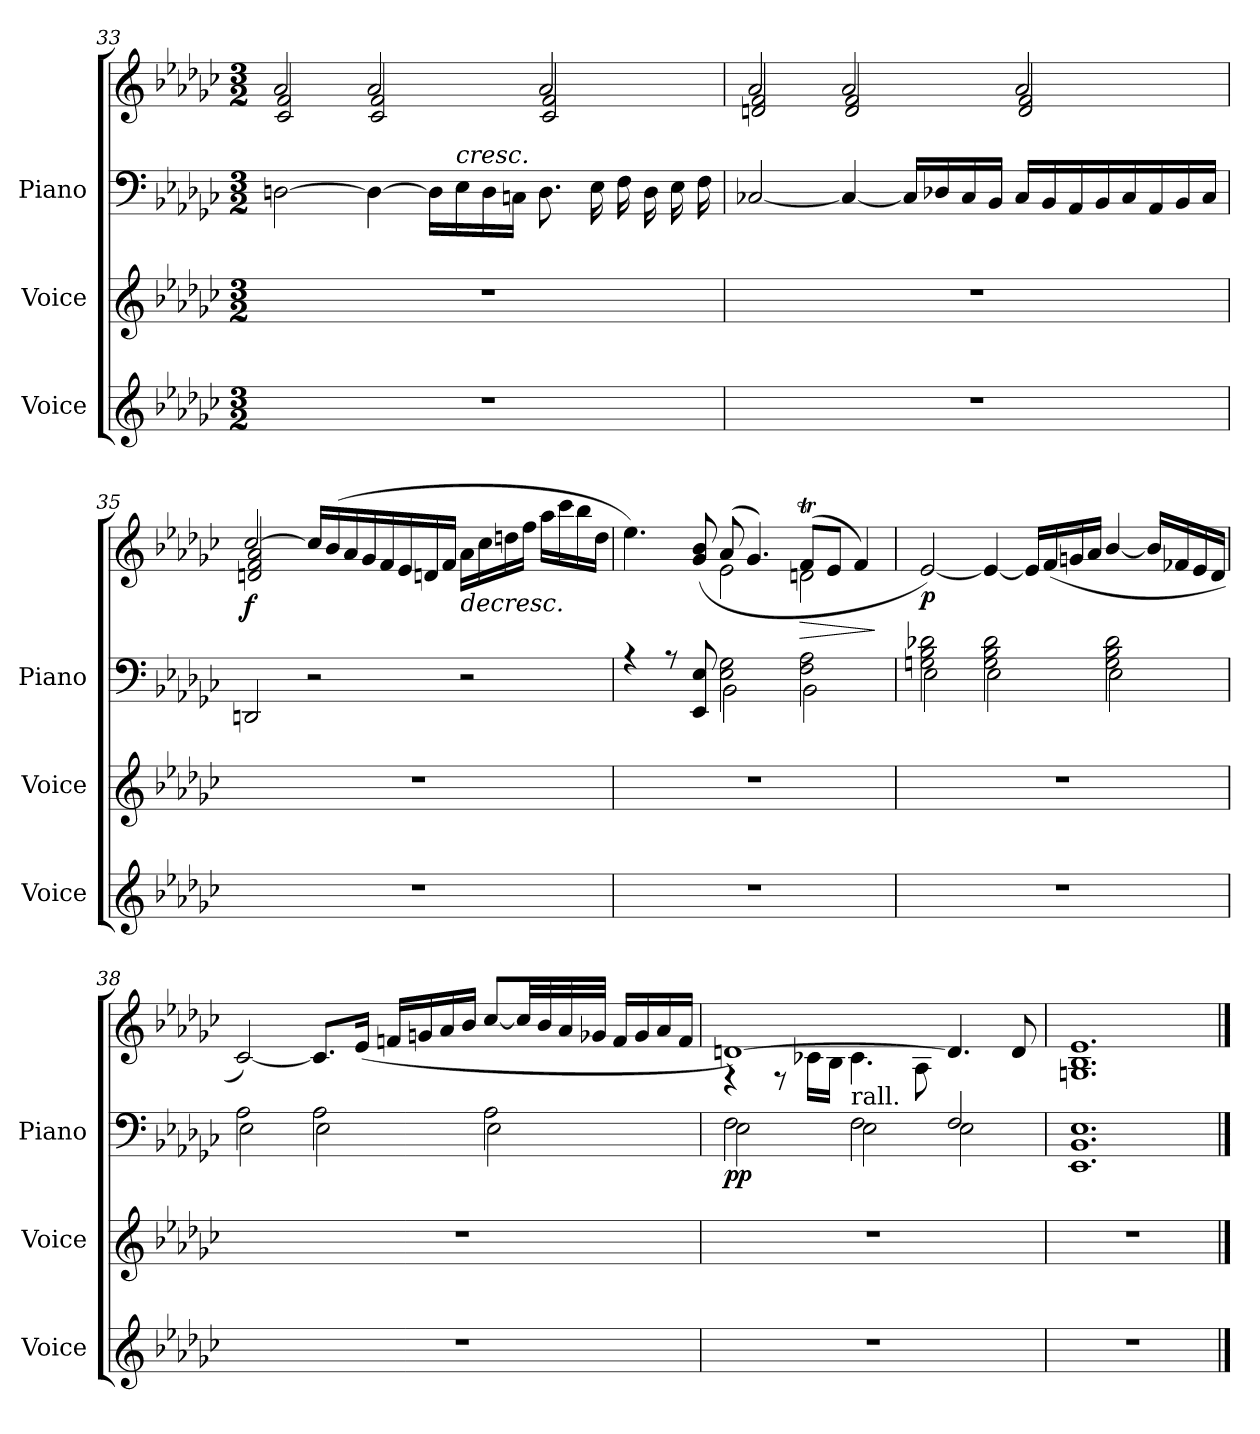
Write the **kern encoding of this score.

**kern	**kern	**kern	**kern	**dynam
*part3	*part2	*part1	*part1	*part1
*staff4	*staff3	*staff2	*staff1	*staff1/2
*I"Voice	*I"Voice	*I"Piano	*	*
*I'Voice	*I'Voice	*I'Piano	*	*
!!LO:LB:g=z
*clefG2	*clefG2	*clefF4	*clefG2	*
*k[b-e-a-d-g-c-]	*k[b-e-a-d-g-c-]	*k[b-e-a-d-g-c-]	*k[b-e-a-d-g-c-]	*
*M3/2	*M3/2	*M3/2	*M3/2	*
=33	=33	=33	=33	=33
*	*	*	*^	*
1.r	1.r	[>2Dn\	2a-/	2c-/ 2f/	.
.	.	4D\_	2a-/	2c-/ 2f/	.
.	.	16D\LL]	.	.	.
!	!	!LO:TX:a:i:t=cresc.	!	!	!
.	.	16E-\	.	.	.
.	.	16D\	.	.	.
.	.	16Cn\JJ	.	.	.
.	.	8.D\L	2a-/	2c-/ 2f/	.
.	.	16E-\L	.	.	.
.	.	16F\L	.	.	.
.	.	16D\	.	.	.
.	.	16E-\	.	.	.
.	.	16F\JJ	.	.	.
=34	=34	=34	=34	=34	=34
1.r	1.r	[<2C-X/	2a-/	2dn/ 2f/	.
.	.	4C-/_	2a-/	2d/ 2f/	.
.	.	16C-/LL]	.	.	.
.	.	16D-X/	.	.	.
.	.	16C-/	.	.	.
.	.	16BB-/JJ	.	.	.
.	.	16C-/LL	2a-/	2d/ 2f/	.
.	.	16BB-/	.	.	.
.	.	16AA-/	.	.	.
.	.	16BB-/	.	.	.
.	.	16C-/	.	.	.
.	.	16AA-/	.	.	.
.	.	16BB-/	.	.	.
.	.	16C-/JJ	.	.	.
!!LO:LB:g=z	!!
=35	=35	=35	=35	=35	=35
!	!	!	!	!	!LO:DY:b
1.r	1.r	2DDn/	[>2cc-/	2dn/ 2f/ 2a-/	f
.	.	2r	16cc-/LL]	1ryy	.
.	.	.	(16b-/	.	.
.	.	.	16a-/	.	.
.	.	.	16g-/	.	.
.	.	.	16f/	.	.
.	.	.	16e-/	.	.
.	.	.	16dn/	.	.
.	.	.	16f/JJ	.	.
!	!	!	!	!	!LO:HP:b
.	.	2r	16a-\LL	.	>
.	.	.	16cc-\	.	.
.	.	.	16ddn\	.	.
.	.	.	16ff\JJ	.	.
.	.	.	16aa-\LL	.	.
.	.	.	16ccc-\	.	.
.	.	.	16bb-\	.	.
.	.	.	16dd\JJ	.	.
=36	=36	=36	=36	=36	=36
*	*	*^	*	*	*
1.r	1.r	4rA	2ryy	4.ee-\)	2ryy	.
.	.	8rA	.	.	.	.
.	.	8EE-/ 8E-/	.	(8g-/ 8b-/	.	.
.	.	2E-\ 2G-\	2BB-\	(8a-/	2e-\	.
.	.	.	.	4.g-/)	.	.
!	!	!	!	!	!	!LO:HP:b
.	.	2F\ 2A-\	2BB-\	(>8ft/L	2dn\	>
.	.	.	.	8e-/J	.	.
.	.	.	.	4f/)	.	.
*	*	*v	*v	*	*	*
*	*	*	*v	*v	*
.	.	.	.	]
!!LO:LB:g=z
=37	=37	=37	=37	=37
*	*	*^	*	*
!	!	!	!	!	!LO:DY:b
1.r	1.r	2Gn\ 2B-\ 2d-X\	2E-\	[<2e-/)	p
.	.	2G\ 2B-\ 2d-\	2E-\	4e-/_	.
.	.	.	.	16e-/LL]	.
.	.	.	.	(>16f/	.
.	.	.	.	16gn/	.
.	.	.	.	16a-/JJ	.
.	.	2G\ 2B-\ 2d-\	2E-\	[>4b-/	.
.	.	.	.	16b-/LL]	.
.	.	.	.	16f-X/	.
.	.	.	.	16e-/	.
.	.	.	.	16d-/JJ	.
=38	=38	=38	=38	=38	=38
1.r	1.r	2A-\	2E-\	[<2c-/)	.
.	.	2A-\	2E-\	8.c-/L]	.
.	.	.	.	(16e-/Jk	.
.	.	.	.	16fn/LL	.
.	.	.	.	16gn/	.
.	.	.	.	16a-/	.
.	.	.	.	16b-/JJ	.
.	.	2A-\	2E-\	[<8cc-/L	.
.	.	.	.	32cc-/LL]	.
.	.	.	.	32b-/	.
.	.	.	.	32a-/	.
.	.	.	.	32g-X/JJJ	.
.	.	.	.	16f/LL	.
.	.	.	.	16g-/	.
.	.	.	.	16a-/	.
.	.	.	.	16f/JJ	.
!!LO:LB:g=z
=39	=39	=39	=39	=39	=39
*	*	*	*	*^	*
!	!	!	!	!	!	!LO:DY:b=2
1.r	1.r	2F\	2E-\	[1dn)	4rF	pp
.	.	.	.	.	8rF	.
.	.	.	.	.	16c-X\LL	.
.	.	.	.	.	16B-\JJ	.
!	!	!	!	!	!LO:TX:b:t=rall.	!
.	.	2F\	2E-\	.	4.c-\	.
.	.	.	.	.	8A-\	.
.	.	2F/	2E-\	4.d/]	2ryy	.
.	.	.	.	8d/	.	.
*	*	*v	*v	*	*	*
*	*	*	*v	*v	*
.	.	.	.	]
=40	=40	=40	=40	=40
1.r	1.r	1.EE- 1.BB- 1.E-	1.Gn 1.B- 1.e-	.
==	==	==	==	==
*-	*-	*-	*-	*-
